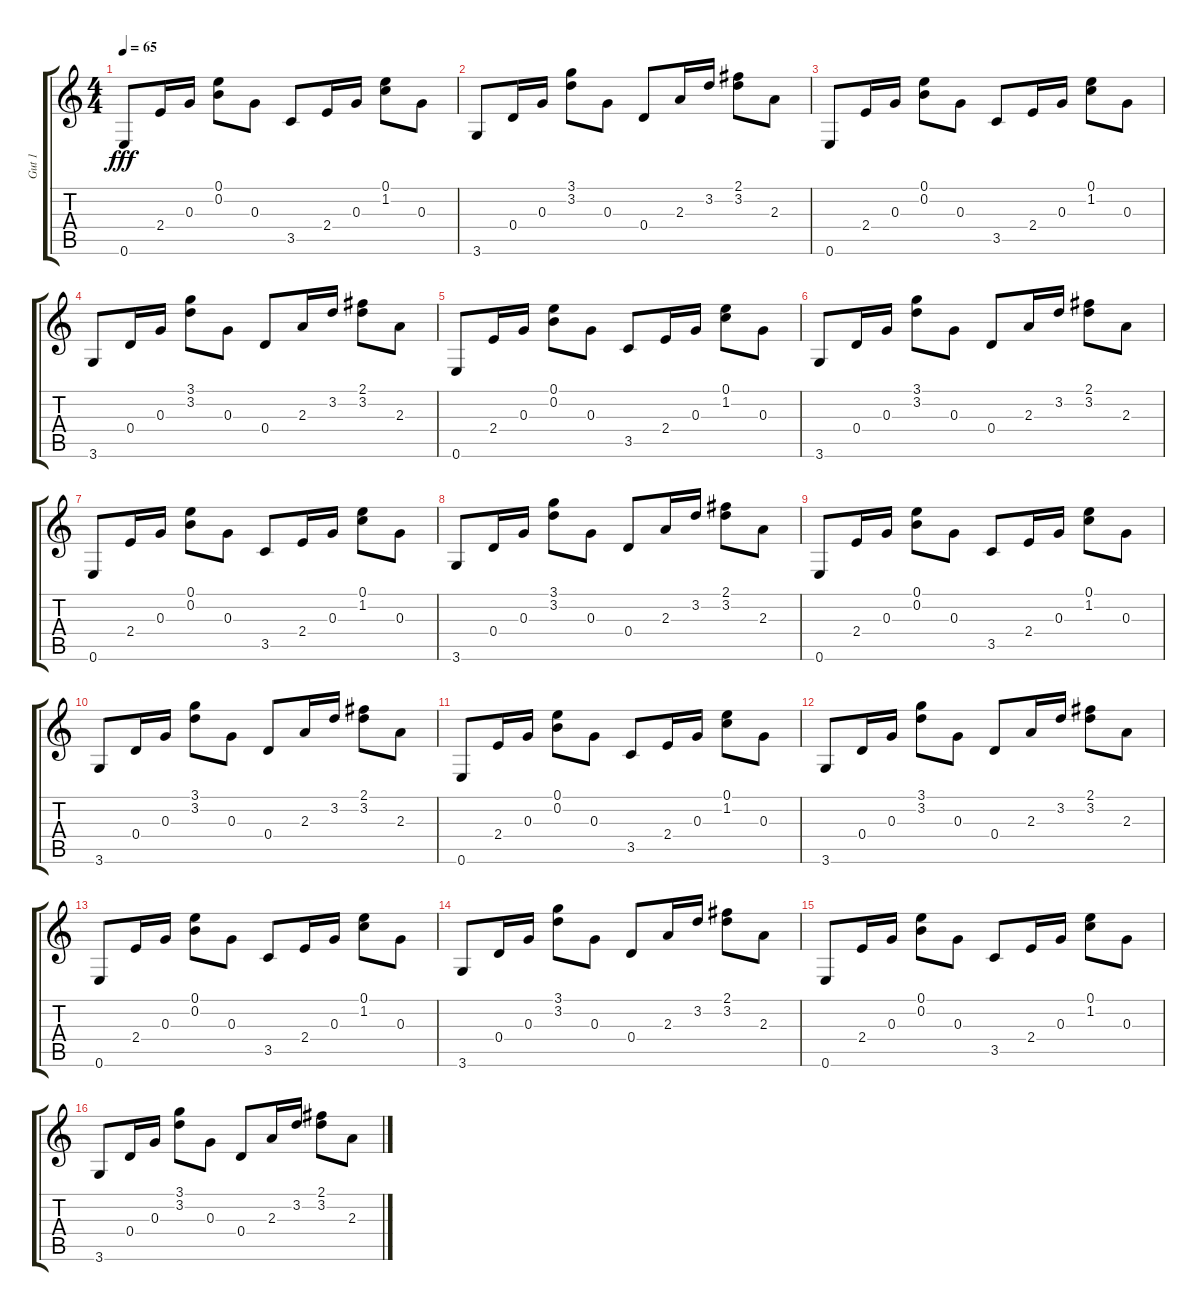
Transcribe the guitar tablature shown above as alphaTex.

\track ("Gut 1" "Gut 1") {instrument acousticguitarsteel}
\staff {score tabs}
\tuning (E4 B3 G3 D3 A2 E2) {hide}
\ts (4 4)
\tempo 65
\clef g2
\ks c
0.6.8{dy fff} 2.4.16 0.3.16 (0.1 0.2).8 0.3.8 3.5.8 2.4.16 0.3.16 (0.1 1.2).8 0.3.8 |
3.6.8 0.4.16 0.3.16 (3.1 3.2).8 0.3.8 0.4.8 2.3.16 3.2.16 (2.1 3.2).8 2.3.8 |
0.6.8 2.4.16 0.3.16 (0.1 0.2).8 0.3.8 3.5.8 2.4.16 0.3.16 (0.1 1.2).8 0.3.8 |
3.6.8 0.4.16 0.3.16 (3.1 3.2).8 0.3.8 0.4.8 2.3.16 3.2.16 (2.1 3.2).8 2.3.8 |
0.6.8 2.4.16 0.3.16 (0.1 0.2).8 0.3.8 3.5.8 2.4.16 0.3.16 (0.1 1.2).8 0.3.8 |
3.6.8 0.4.16 0.3.16 (3.1 3.2).8 0.3.8 0.4.8 2.3.16 3.2.16 (2.1 3.2).8 2.3.8 |
0.6.8 2.4.16 0.3.16 (0.1 0.2).8 0.3.8 3.5.8 2.4.16 0.3.16 (0.1 1.2).8 0.3.8 |
3.6.8 0.4.16 0.3.16 (3.1 3.2).8 0.3.8 0.4.8 2.3.16 3.2.16 (2.1 3.2).8 2.3.8 |
0.6.8 2.4.16 0.3.16 (0.1 0.2).8 0.3.8 3.5.8 2.4.16 0.3.16 (0.1 1.2).8 0.3.8 |
3.6.8 0.4.16 0.3.16 (3.1 3.2).8 0.3.8 0.4.8 2.3.16 3.2.16 (2.1 3.2).8 2.3.8 |
0.6.8 2.4.16 0.3.16 (0.1 0.2).8 0.3.8 3.5.8 2.4.16 0.3.16 (0.1 1.2).8 0.3.8 |
3.6.8 0.4.16 0.3.16 (3.1 3.2).8 0.3.8 0.4.8 2.3.16 3.2.16 (2.1 3.2).8 2.3.8 |
0.6.8 2.4.16 0.3.16 (0.1 0.2).8 0.3.8 3.5.8 2.4.16 0.3.16 (0.1 1.2).8 0.3.8 |
3.6.8 0.4.16 0.3.16 (3.1 3.2).8 0.3.8 0.4.8 2.3.16 3.2.16 (2.1 3.2).8 2.3.8 |
0.6.8 2.4.16 0.3.16 (0.1 0.2).8 0.3.8 3.5.8 2.4.16 0.3.16 (0.1 1.2).8 0.3.8 |
3.6.8 0.4.16 0.3.16 (3.1 3.2).8 0.3.8 0.4.8 2.3.16 3.2.16 (2.1 3.2).8 2.3.8
